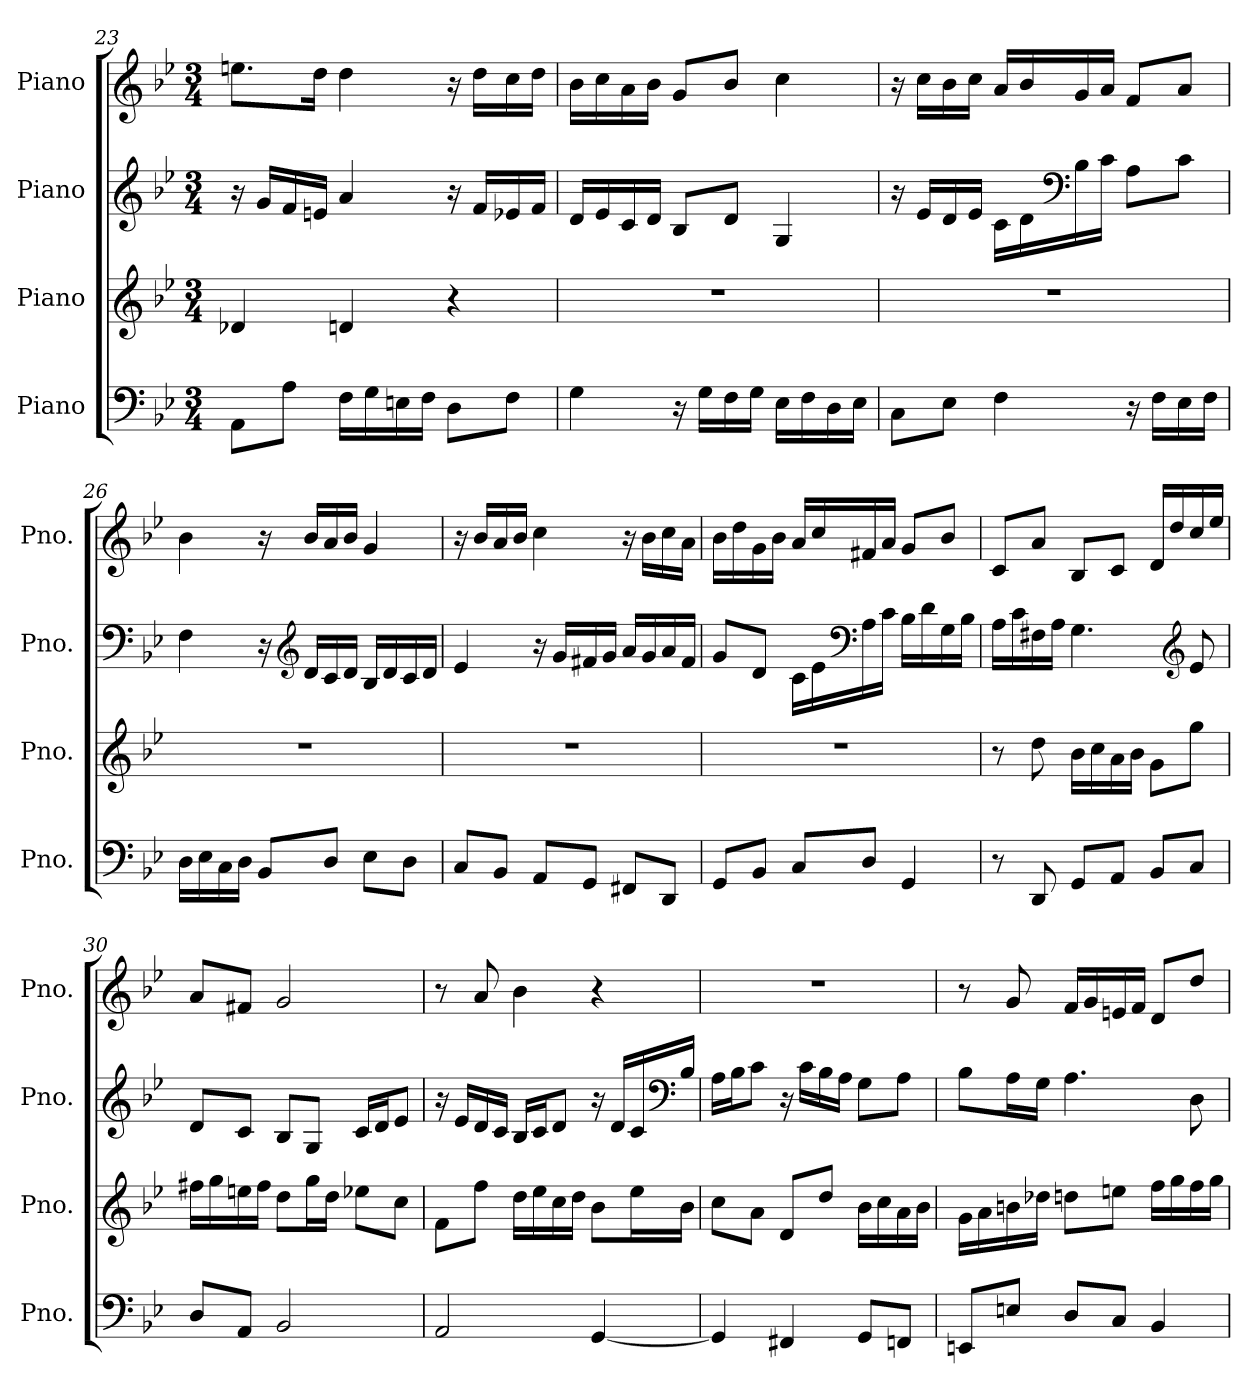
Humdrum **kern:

**kern	**kern	**kern	**kern
*part4	*part3	*part2	*part1
*staff4	*staff3	*staff2	*staff1
*I"Piano	*I"Piano	*I"Piano	*I"Piano
*I'Pno.	*I'Pno.	*I'Pno.	*I'Pno.
*clefF4	*clefG2	*clefG2	*clefG2
*k[b-e-]	*k[b-e-]	*k[b-e-]	*k[b-e-]
*M3/4	*M3/4	*M3/4	*M3/4
=23	=23	=23	=23
8AA\L	4d-X/	16r	8.een\L
.	.	16g/LL	.
8A\J	.	16f/	.
.	.	16en/JJ	16dd\Jk
16F\LL	4dn/	4a/	4dd\
16G\	.	.	.
16En\	.	.	.
16F\JJ	.	.	.
8D\L	4r	16r	16r
.	.	16f/LL	16dd\LL
8F\J	.	16e-X/	16cc\
.	.	16f/JJ	16dd\JJ
!!LO:LB:g=z
=24	=24	=24	=24
4G\	2.r	16d/LL	16b-\LL
.	.	16e-/	16cc\
.	.	16c/	16a\
.	.	16d/JJ	16b-\JJ
16r	.	8B-/L	8g/L
16G\LL	.	.	.
16F\	.	8d/J	8b-/J
16G\JJ	.	.	.
16E-\LL	.	4G/	4cc\
16F\	.	.	.
16D\	.	.	.
16E-\JJ	.	.	.
=25	=25	=25	=25
8C\L	2.r	16r	16r
.	.	16e-/LL	16cc\LL
8E-\J	.	16d/	16b-\
.	.	16e-/JJ	16cc\JJ
4F\	.	16c\LL	16a/LL
.	.	16d\	16b-/
*	*	*clefF4	*
.	.	16B-\	16g/
.	.	16c\JJ	16a/JJ
16r	.	8A\L	8f/L
16F\LL	.	.	.
16E-\	.	8c\J	8a/J
16F\JJ	.	.	.
=26	=26	=26	=26
16D\LL	2.r	4F\	4b-\
16E-\	.	.	.
16C\	.	.	.
16D\JJ	.	.	.
8BB-/L	.	16r	16r
*	*	*clefG2	*
.	.	16d/LL	16b-/LL
8D/J	.	16c/	16a/
.	.	16d/JJ	16b-/JJ
8E-\L	.	16B-/LL	4g/
.	.	16d/	.
8D\J	.	16c/	.
.	.	16d/JJ	.
!!LO:LB:g=z
=27	=27	=27	=27
8C/L	2.r	4e-/	16r
.	.	.	16b-/LL
8BB-/J	.	.	16a/
.	.	.	16b-/JJ
8AA/L	.	16r	4cc\
.	.	16g/LL	.
8GG/J	.	16f#X/	.
.	.	16g/JJ	.
8FF#X/L	.	16a/LL	16r
.	.	16g/	16b-\LL
8DD/J	.	16a/	16cc\
.	.	16f#/JJ	16a\JJ
=28	=28	=28	=28
8GG/L	2.r	8g/L	16b-\LL
.	.	.	16dd\
8BB-/J	.	8d/J	16g\
.	.	.	16b-\JJ
8C/L	.	16c\LL	16a/LL
.	.	16e-\	16cc/
*	*	*clefF4	*
8D/J	.	16A\	16f#X/
.	.	16c\JJ	16a/JJ
4GG/	.	16B-\LL	8g/L
.	.	16d\	.
.	.	16G\	8b-/J
.	.	16B-\JJ	.
=29	=29	=29	=29
8r	8r	16A\LL	8c/L
.	.	16c\	.
8DD/	8dd\	16F#X\	8a/J
.	.	16A\JJ	.
8GG/L	16b-\LL	4.G\	8B-/L
.	16cc\	.	.
8AA/J	16a\	.	8c/J
.	16b-\JJ	.	.
8BB-/L	8g\L	.	16d/LL
.	.	.	16dd/
*	*	*clefG2	*
8C/J	8gg\J	8e-/	16cc/
.	.	.	16ee-/JJ
!!LO:PB:g=z
=30	=30	=30	=30
8D/L	16ff#X\LL	8d/L	8a/L
.	16gg\	.	.
8AA/J	16een\	8c/J	8f#X/J
.	16ff#\JJ	.	.
2BB-/	8dd\L	8B-/L	2g/
.	16gg\L	8G/J	.
.	16dd\JJ	.	.
.	8ee-X\L	16c/LL	.
.	.	16d/J	.
.	8cc\J	8e-/J	.
=31	=31	=31	=31
2AA/	8f\L	16r	8r
.	.	16e-/LL	.
.	8ff\J	16d/	8a/
.	.	16c/JJ	.
.	16dd\LL	16B-/LL	4b-\
.	16ee-\	16c/J	.
.	16cc\	8d/J	.
.	16dd\JJ	.	.
[4GG/	8b-\L	16r	4r
.	.	16d/LL	.
.	16ee-\L	16c/	.
*	*	*clefF4	*
.	16b-\JJ	16B-/JJ	.
=32	=32	=32	=32
4GG/]	8cc\L	16A\LL	2.r
.	.	16B-\J	.
.	8a\J	8c\J	.
4FF#X/	8d/L	16r	.
.	.	16c\LL	.
.	8dd/J	16B-\	.
.	.	16A\JJ	.
8GG/L	16b-\LL	8G\L	.
.	16cc\	.	.
8FFn/J	16a\	8A\J	.
.	16b-\JJ	.	.
!!LO:LB:g=z
=33	=33	=33	=33
8EEn/L	16g\LL	8B-\L	8r
.	16a\	.	.
8En/J	16bn\	16A\L	8g/
.	16dd-X\JJ	16G\JJ	.
8D/L	8ddn\L	4.A\	16f/LL
.	.	.	16g/
8C/J	8een\J	.	16en/
.	.	.	16f/JJ
4BB-/	16ff\LL	.	8d/L
.	16gg\	.	.
.	16ff\	8D\	8dd/J
.	16gg\JJ	.	.
=	=	=	=
*-	*-	*-	*-
